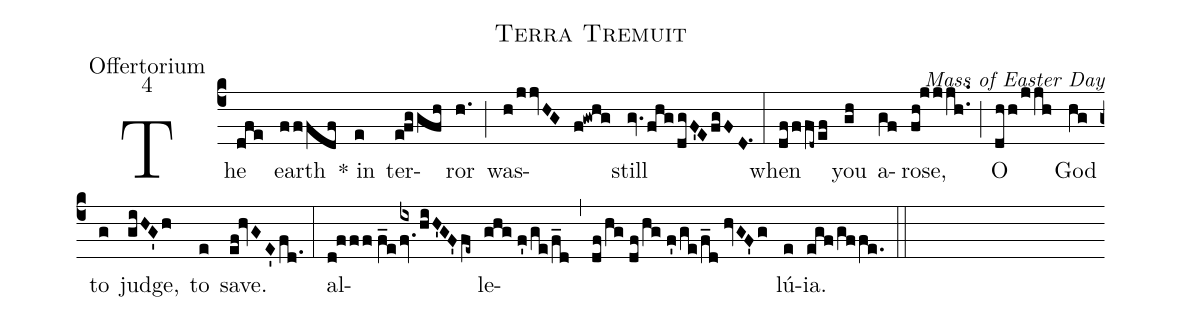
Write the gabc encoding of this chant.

name:Terra Tremuit;
office-part:Offertorium;
mode:4;
commentary:Mass of Easter Day;
%%
(c4) The(dfe) earth(fffdf) ()* in(e) ter(efggfh)ror(h.) (;) was(h/jjvHG)(f!gwhg) still(gv.fhg/dgF'EfgFD.1) (:) when(dfffd~/ef) you(gh) a(gf)rose,(fh!jjjh..) (;) O(dhh/jjh) God(hg) to(g) judge,(giHG'h) to(e) save.(ef!hvGE'fd.) (:) al(d!fff//f_e/[1]{ix}fv.hiH'GF'fe~)le(ghg//f'/ge/f_d)(,)(df/hg//df/hg//f'/ge/f_d//hvGF'g)lú(e){ia}.(egf/gffe.) (::)
